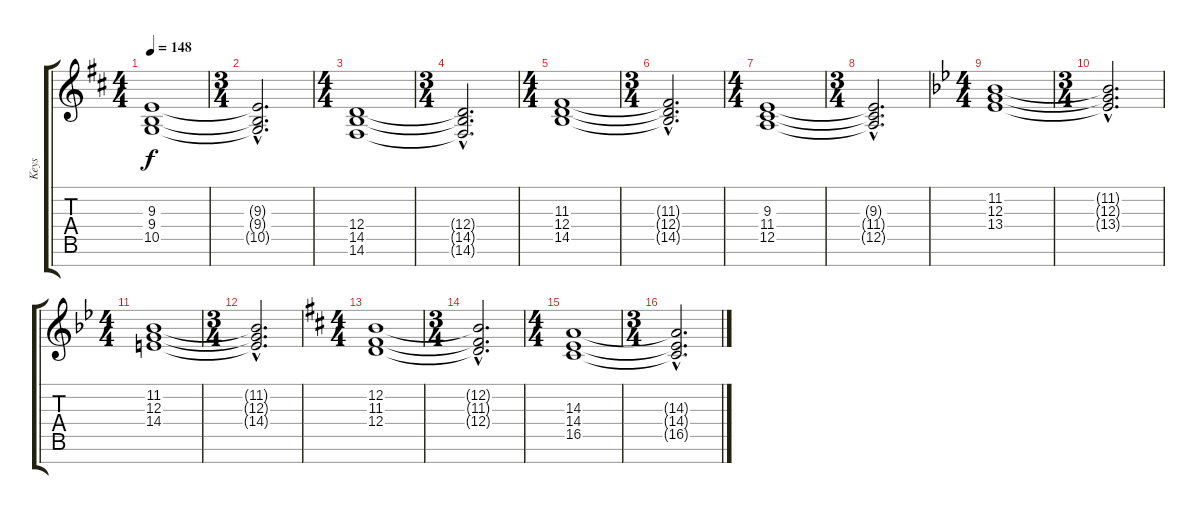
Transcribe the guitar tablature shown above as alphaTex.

\track ("Keys" "Keys") {instrument stringensemble1}
\staff {score tabs}
\tuning (E4 B3 G3 D3 A2 E2 B1) {hide}
\ts (4 4)
\tempo 148
\clef g2
\ks d
(9.3 9.4 10.5).1{dy f} |
\ts (3 4)
(9.3{hac t} 9.4{hac t} 10.5{hac t}).2{d} |
\ts (4 4)
(12.4 14.5 14.6).1 |
\ts (3 4)
(12.4{hac t} 14.5{hac t} 14.6{hac t}).2{d} |
\ts (4 4)
(11.3 12.4 14.5).1 |
\ts (3 4)
(11.3{hac t} 12.4{hac t} 14.5{hac t}).2{d} |
\ts (4 4)
(9.3 11.4 12.5).1 |
\ts (3 4)
(9.3{hac t} 11.4{hac t} 12.5{hac t}).2{d} |
\ts (4 4)
\ks bb
(11.2 12.3 13.4).1 |
\ts (3 4)
(11.2{hac t} 12.3{hac t} 13.4{hac t}).2{d} |
\ts (4 4)
(11.2 12.3 14.4).1 |
\ts (3 4)
(11.2{hac t} 12.3{hac t} 14.4{hac t}).2{d} |
\ts (4 4)
\ks d
(12.2 11.3 12.4).1 |
\ts (3 4)
(12.2{hac t} 11.3{hac t} 12.4{hac t}).2{d} |
\ts (4 4)
(14.3 14.4 16.5).1 |
\ts (3 4)
(14.3{hac t} 14.4{hac t} 16.5{hac t}).2{d}
